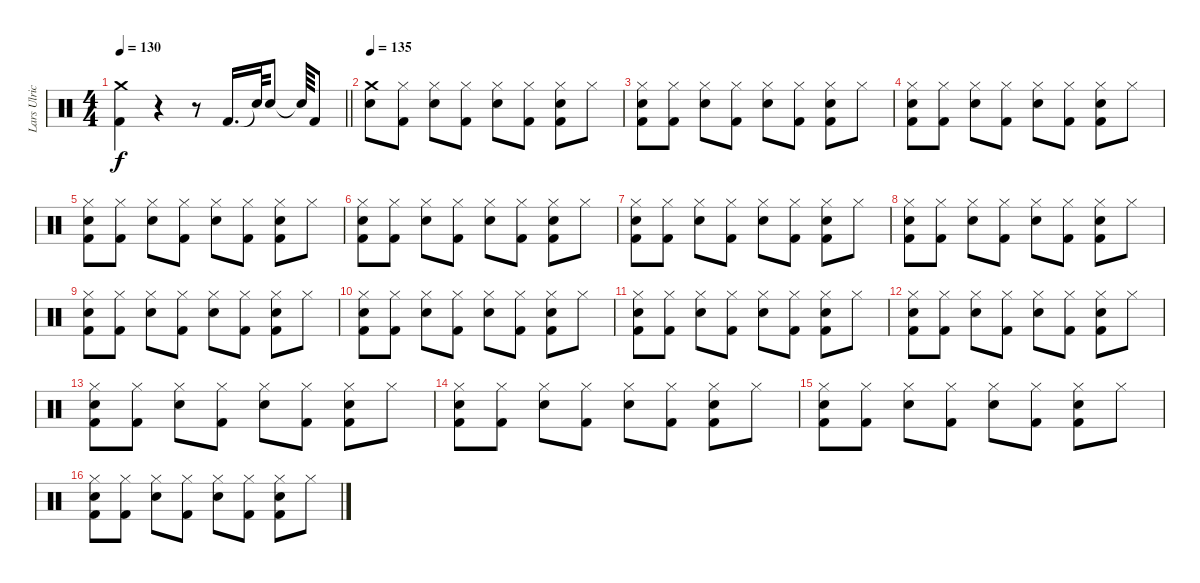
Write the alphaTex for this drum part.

\track ("Lars Ulrich" "Lars Ulric") {instrument percussion}
\staff {score}
\articulation defaults
\ts (4 4)
\tempo 130
\clef neutral
\barLineRight lightlight
\ks c
("Kick (hit) 2" "Crash medium (hit)").4{dy f} r.4 r.8 "Kick (hit) 2".16{d} "Snare (hit)"{t}.64 "Snare (hit) 2".8 "Snare (hit)"{t}.64 "Kick (hit) 2".8 |
\tempo 135
("Crash medium (hit)" "Snare (hit) 2").8 ("Kick (hit) 2" "Hi-Hat (closed)").8 ("Snare (hit) 2" "Hi-Hat (closed)").8 ("Kick (hit) 2" "Hi-Hat (closed)").8 ("Hi-Hat (closed)" "Snare (hit) 2").8 ("Hi-Hat (closed)" "Kick (hit) 2").8 ("Snare (hit) 2" "Hi-Hat (closed)" "Kick (hit) 2").8 "Hi-Hat (closed)".8 |
("Kick (hit) 2" "Snare (hit) 2" "Hi-Hat (closed)").8 ("Hi-Hat (closed)" "Kick (hit) 2").8 ("Snare (hit) 2" "Hi-Hat (closed)").8 ("Kick (hit) 2" "Hi-Hat (closed)").8 ("Hi-Hat (closed)" "Snare (hit) 2").8 ("Kick (hit) 2" "Hi-Hat (closed)").8 ("Kick (hit) 2" "Hi-Hat (closed)" "Snare (hit) 2").8 "Hi-Hat (closed)".8 |
("Kick (hit) 2" "Snare (hit) 2" "Hi-Hat (closed)").8 ("Hi-Hat (closed)" "Kick (hit) 2").8 ("Snare (hit) 2" "Hi-Hat (closed)").8 ("Kick (hit) 2" "Hi-Hat (closed)").8 ("Hi-Hat (closed)" "Snare (hit) 2").8 ("Kick (hit) 2" "Hi-Hat (closed)").8 ("Kick (hit) 2" "Hi-Hat (closed)" "Snare (hit) 2").8 "Hi-Hat (closed)".8 |
("Kick (hit) 2" "Snare (hit) 2" "Hi-Hat (closed)").8 ("Hi-Hat (closed)" "Kick (hit) 2").8 ("Snare (hit) 2" "Hi-Hat (closed)").8 ("Kick (hit) 2" "Hi-Hat (closed)").8 ("Hi-Hat (closed)" "Snare (hit) 2").8 ("Kick (hit) 2" "Hi-Hat (closed)").8 ("Kick (hit) 2" "Hi-Hat (closed)" "Snare (hit) 2").8 "Hi-Hat (closed)".8 |
("Kick (hit) 2" "Snare (hit) 2" "Hi-Hat (closed)").8 ("Hi-Hat (closed)" "Kick (hit) 2").8 ("Snare (hit) 2" "Hi-Hat (closed)").8 ("Kick (hit) 2" "Hi-Hat (closed)").8 ("Hi-Hat (closed)" "Snare (hit) 2").8 ("Kick (hit) 2" "Hi-Hat (closed)").8 ("Kick (hit) 2" "Hi-Hat (closed)" "Snare (hit) 2").8 "Hi-Hat (closed)".8 |
("Kick (hit) 2" "Snare (hit) 2" "Hi-Hat (closed)").8 ("Hi-Hat (closed)" "Kick (hit) 2").8 ("Snare (hit) 2" "Hi-Hat (closed)").8 ("Kick (hit) 2" "Hi-Hat (closed)").8 ("Hi-Hat (closed)" "Snare (hit) 2").8 ("Kick (hit) 2" "Hi-Hat (closed)").8 ("Kick (hit) 2" "Hi-Hat (closed)" "Snare (hit) 2").8 "Hi-Hat (closed)".8 |
("Kick (hit) 2" "Snare (hit) 2" "Hi-Hat (closed)").8 ("Hi-Hat (closed)" "Kick (hit) 2").8 ("Snare (hit) 2" "Hi-Hat (closed)").8 ("Kick (hit) 2" "Hi-Hat (closed)").8 ("Hi-Hat (closed)" "Snare (hit) 2").8 ("Kick (hit) 2" "Hi-Hat (closed)").8 ("Kick (hit) 2" "Hi-Hat (closed)" "Snare (hit) 2").8 "Hi-Hat (closed)".8 |
("Kick (hit) 2" "Snare (hit) 2" "Hi-Hat (closed)").8 ("Hi-Hat (closed)" "Kick (hit) 2").8 ("Snare (hit) 2" "Hi-Hat (closed)").8 ("Kick (hit) 2" "Hi-Hat (closed)").8 ("Hi-Hat (closed)" "Snare (hit) 2").8 ("Kick (hit) 2" "Hi-Hat (closed)").8 ("Kick (hit) 2" "Hi-Hat (closed)" "Snare (hit) 2").8 "Hi-Hat (closed)".8 |
("Kick (hit) 2" "Snare (hit) 2" "Hi-Hat (closed)").8 ("Hi-Hat (closed)" "Kick (hit) 2").8 ("Snare (hit) 2" "Hi-Hat (closed)").8 ("Kick (hit) 2" "Hi-Hat (closed)").8 ("Hi-Hat (closed)" "Snare (hit) 2").8 ("Kick (hit) 2" "Hi-Hat (closed)").8 ("Kick (hit) 2" "Hi-Hat (closed)" "Snare (hit) 2").8 "Hi-Hat (closed)".8 |
("Kick (hit) 2" "Snare (hit) 2" "Hi-Hat (closed)").8 ("Hi-Hat (closed)" "Kick (hit) 2").8 ("Snare (hit) 2" "Hi-Hat (closed)").8 ("Kick (hit) 2" "Hi-Hat (closed)").8 ("Hi-Hat (closed)" "Snare (hit) 2").8 ("Kick (hit) 2" "Hi-Hat (closed)").8 ("Kick (hit) 2" "Hi-Hat (closed)" "Snare (hit) 2").8 "Hi-Hat (closed)".8 |
("Kick (hit) 2" "Snare (hit) 2" "Hi-Hat (closed)").8 ("Hi-Hat (closed)" "Kick (hit) 2").8 ("Snare (hit) 2" "Hi-Hat (closed)").8 ("Kick (hit) 2" "Hi-Hat (closed)").8 ("Hi-Hat (closed)" "Snare (hit) 2").8 ("Kick (hit) 2" "Hi-Hat (closed)").8 ("Kick (hit) 2" "Hi-Hat (closed)" "Snare (hit) 2").8 "Hi-Hat (closed)".8 |
("Kick (hit) 2" "Snare (hit) 2" "Hi-Hat (closed)").8 ("Hi-Hat (closed)" "Kick (hit) 2").8 ("Snare (hit) 2" "Hi-Hat (closed)").8 ("Kick (hit) 2" "Hi-Hat (closed)").8 ("Hi-Hat (closed)" "Snare (hit) 2").8 ("Kick (hit) 2" "Hi-Hat (closed)").8 ("Kick (hit) 2" "Hi-Hat (closed)" "Snare (hit) 2").8 "Hi-Hat (closed)".8 |
("Kick (hit) 2" "Snare (hit) 2" "Hi-Hat (closed)").8 ("Hi-Hat (closed)" "Kick (hit) 2").8 ("Snare (hit) 2" "Hi-Hat (closed)").8 ("Kick (hit) 2" "Hi-Hat (closed)").8 ("Hi-Hat (closed)" "Snare (hit) 2").8 ("Kick (hit) 2" "Hi-Hat (closed)").8 ("Kick (hit) 2" "Hi-Hat (closed)" "Snare (hit) 2").8 "Hi-Hat (closed)".8 |
("Kick (hit) 2" "Snare (hit) 2" "Hi-Hat (closed)").8 ("Hi-Hat (closed)" "Kick (hit) 2").8 ("Snare (hit) 2" "Hi-Hat (closed)").8 ("Kick (hit) 2" "Hi-Hat (closed)").8 ("Hi-Hat (closed)" "Snare (hit) 2").8 ("Kick (hit) 2" "Hi-Hat (closed)").8 ("Kick (hit) 2" "Hi-Hat (closed)" "Snare (hit) 2").8 "Hi-Hat (closed)".8 |
("Kick (hit) 2" "Snare (hit) 2" "Hi-Hat (closed)").8 ("Hi-Hat (closed)" "Kick (hit) 2").8 ("Snare (hit) 2" "Hi-Hat (closed)").8 ("Kick (hit) 2" "Hi-Hat (closed)").8 ("Hi-Hat (closed)" "Snare (hit) 2").8 ("Kick (hit) 2" "Hi-Hat (closed)").8 ("Kick (hit) 2" "Hi-Hat (closed)" "Snare (hit) 2").8 "Hi-Hat (closed)".8
